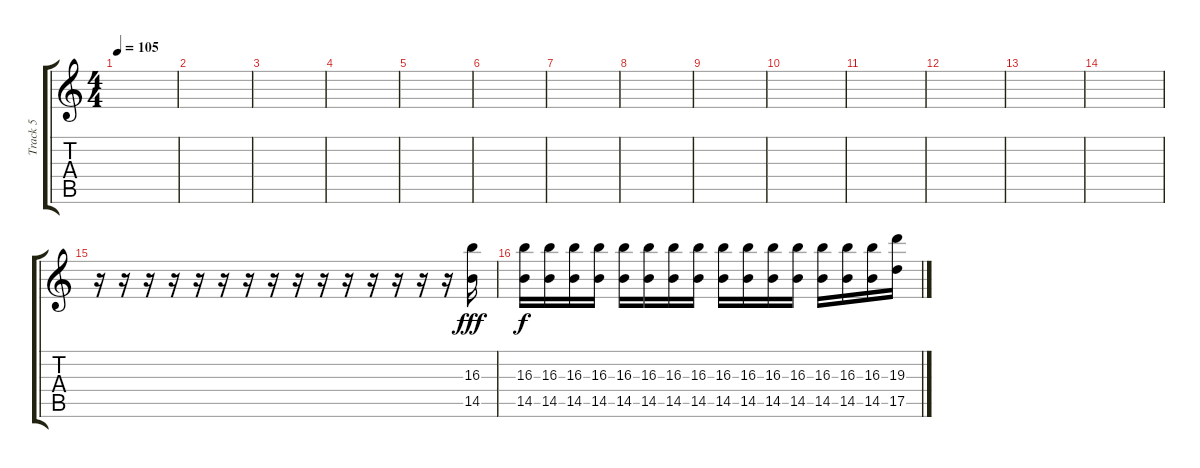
\track ("Track 5" "Track 5") {instrument distortionguitar}
\staff {score tabs}
\tuning (E4 B3 G3 D3 A2 D2) {hide}
\ts (4 4)
\tempo 105
\clef g2
\ks c
|
|
|
|
|
|
|
|
|
|
|
|
|
|
r.16 r.16 r.16 r.16 r.16 r.16 r.16 r.16 r.16 r.16 r.16 r.16 r.16 r.16 r.16 (16.3 14.5).16{dy fff} |
(16.3 14.5).16{dy f} (16.3 14.5).16 (16.3 14.5).16 (16.3 14.5).16 (16.3 14.5).16 (16.3 14.5).16 (16.3 14.5).16 (16.3 14.5).16 (16.3 14.5).16 (16.3 14.5).16 (16.3 14.5).16 (16.3 14.5).16 (16.3 14.5).16 (16.3 14.5).16 (16.3 14.5).16 (19.3 17.5).16
